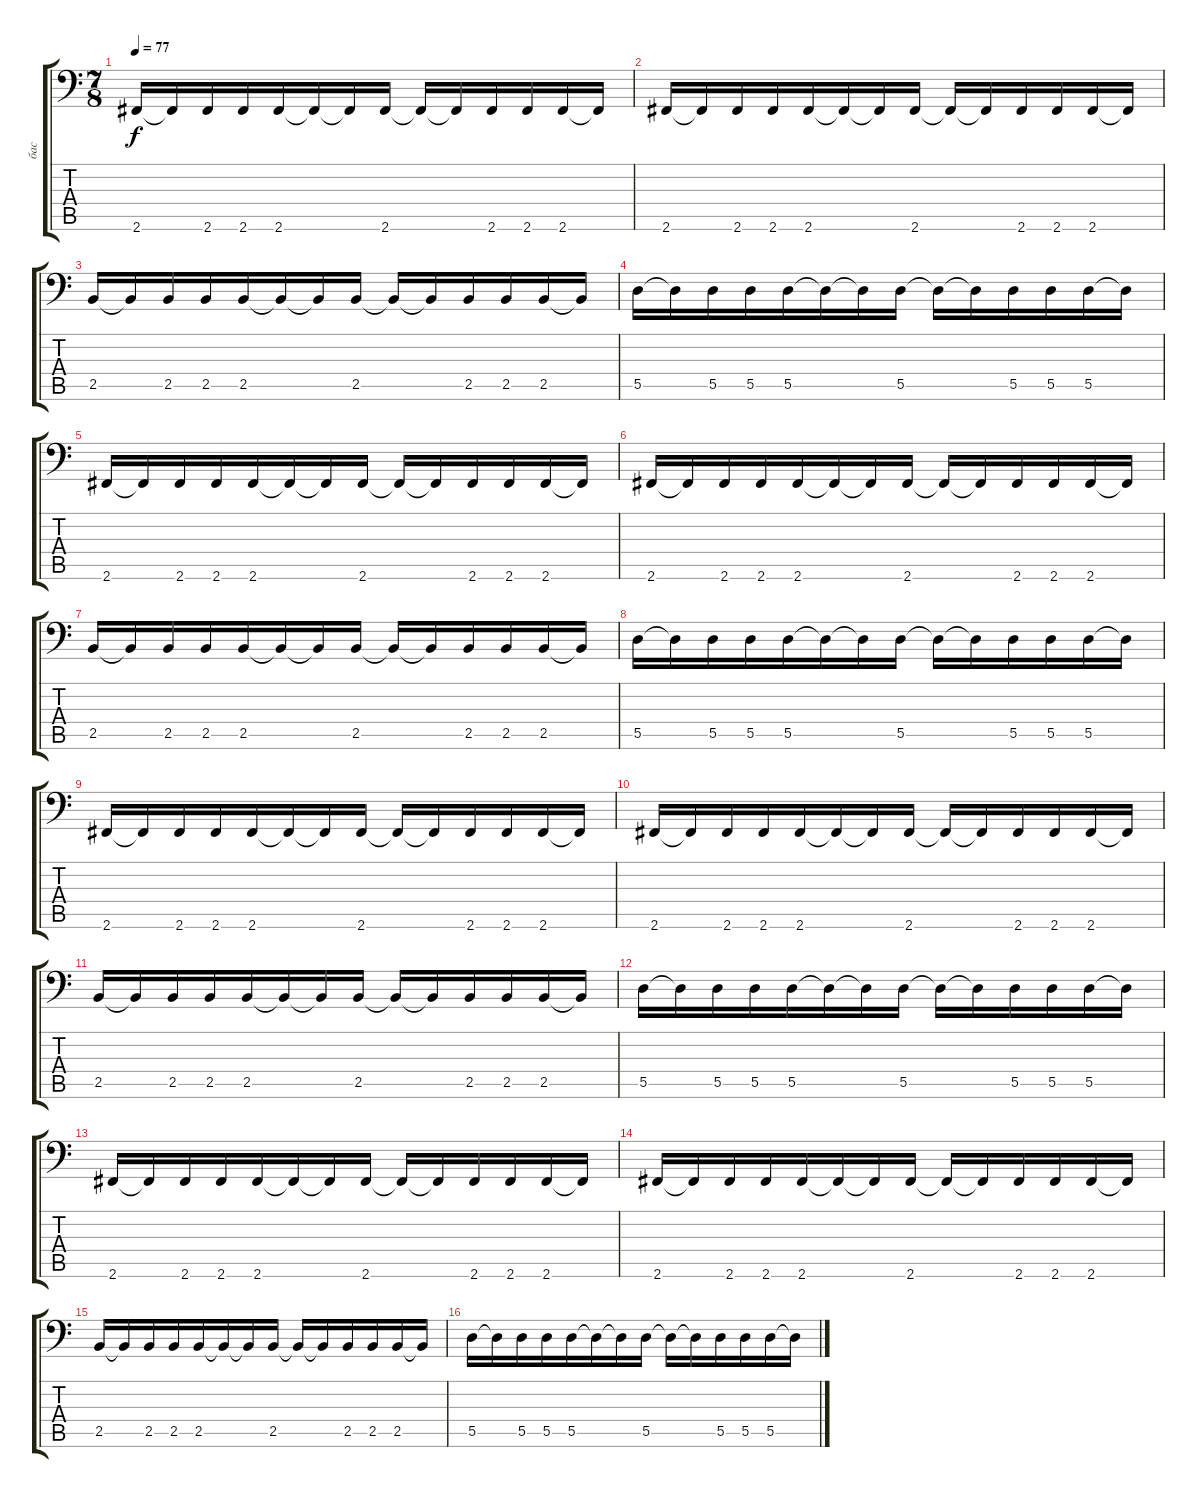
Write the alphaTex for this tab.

\track ("бас" "бас") {instrument electricbassfinger}
\staff {score tabs}
\tuning (E3 B2 G2 D2 A1 E1) {hide}
\ts (7 8)
\tempo 77
\clef f4
\ks c
2.6.16{dy f} 2.6{t}.16 2.6.16 2.6.16 2.6.16 2.6{t}.16 2.6{t}.16 2.6.16 2.6{t}.16 2.6{t}.16 2.6.16 2.6.16 2.6.16 2.6{t}.16 |
2.6.16 2.6{t}.16 2.6.16 2.6.16 2.6.16 2.6{t}.16 2.6{t}.16 2.6.16 2.6{t}.16 2.6{t}.16 2.6.16 2.6.16 2.6.16 2.6{t}.16 |
2.5.16 2.5{t}.16 2.5.16 2.5.16 2.5.16 2.5{t}.16 2.5{t}.16 2.5.16 2.5{t}.16 2.5{t}.16 2.5.16 2.5.16 2.5.16 2.5{t}.16 |
5.5.16 5.5{t}.16 5.5.16 5.5.16 5.5.16 5.5{t}.16 5.5{t}.16 5.5.16 5.5{t}.16 5.5{t}.16 5.5.16 5.5.16 5.5.16 5.5{t}.16 |
2.6.16 2.6{t}.16 2.6.16 2.6.16 2.6.16 2.6{t}.16 2.6{t}.16 2.6.16 2.6{t}.16 2.6{t}.16 2.6.16 2.6.16 2.6.16 2.6{t}.16 |
2.6.16 2.6{t}.16 2.6.16 2.6.16 2.6.16 2.6{t}.16 2.6{t}.16 2.6.16 2.6{t}.16 2.6{t}.16 2.6.16 2.6.16 2.6.16 2.6{t}.16 |
2.5.16 2.5{t}.16 2.5.16 2.5.16 2.5.16 2.5{t}.16 2.5{t}.16 2.5.16 2.5{t}.16 2.5{t}.16 2.5.16 2.5.16 2.5.16 2.5{t}.16 |
5.5.16 5.5{t}.16 5.5.16 5.5.16 5.5.16 5.5{t}.16 5.5{t}.16 5.5.16 5.5{t}.16 5.5{t}.16 5.5.16 5.5.16 5.5.16 5.5{t}.16 |
2.6.16 2.6{t}.16 2.6.16 2.6.16 2.6.16 2.6{t}.16 2.6{t}.16 2.6.16 2.6{t}.16 2.6{t}.16 2.6.16 2.6.16 2.6.16 2.6{t}.16 |
2.6.16 2.6{t}.16 2.6.16 2.6.16 2.6.16 2.6{t}.16 2.6{t}.16 2.6.16 2.6{t}.16 2.6{t}.16 2.6.16 2.6.16 2.6.16 2.6{t}.16 |
2.5.16 2.5{t}.16 2.5.16 2.5.16 2.5.16 2.5{t}.16 2.5{t}.16 2.5.16 2.5{t}.16 2.5{t}.16 2.5.16 2.5.16 2.5.16 2.5{t}.16 |
5.5.16 5.5{t}.16 5.5.16 5.5.16 5.5.16 5.5{t}.16 5.5{t}.16 5.5.16 5.5{t}.16 5.5{t}.16 5.5.16 5.5.16 5.5.16 5.5{t}.16 |
2.6.16 2.6{t}.16 2.6.16 2.6.16 2.6.16 2.6{t}.16 2.6{t}.16 2.6.16 2.6{t}.16 2.6{t}.16 2.6.16 2.6.16 2.6.16 2.6{t}.16 |
2.6.16 2.6{t}.16 2.6.16 2.6.16 2.6.16 2.6{t}.16 2.6{t}.16 2.6.16 2.6{t}.16 2.6{t}.16 2.6.16 2.6.16 2.6.16 2.6{t}.16 |
2.5.16 2.5{t}.16 2.5.16 2.5.16 2.5.16 2.5{t}.16 2.5{t}.16 2.5.16 2.5{t}.16 2.5{t}.16 2.5.16 2.5.16 2.5.16 2.5{t}.16 |
5.5.16 5.5{t}.16 5.5.16 5.5.16 5.5.16 5.5{t}.16 5.5{t}.16 5.5.16 5.5{t}.16 5.5{t}.16 5.5.16 5.5.16 5.5.16 5.5{t}.16
